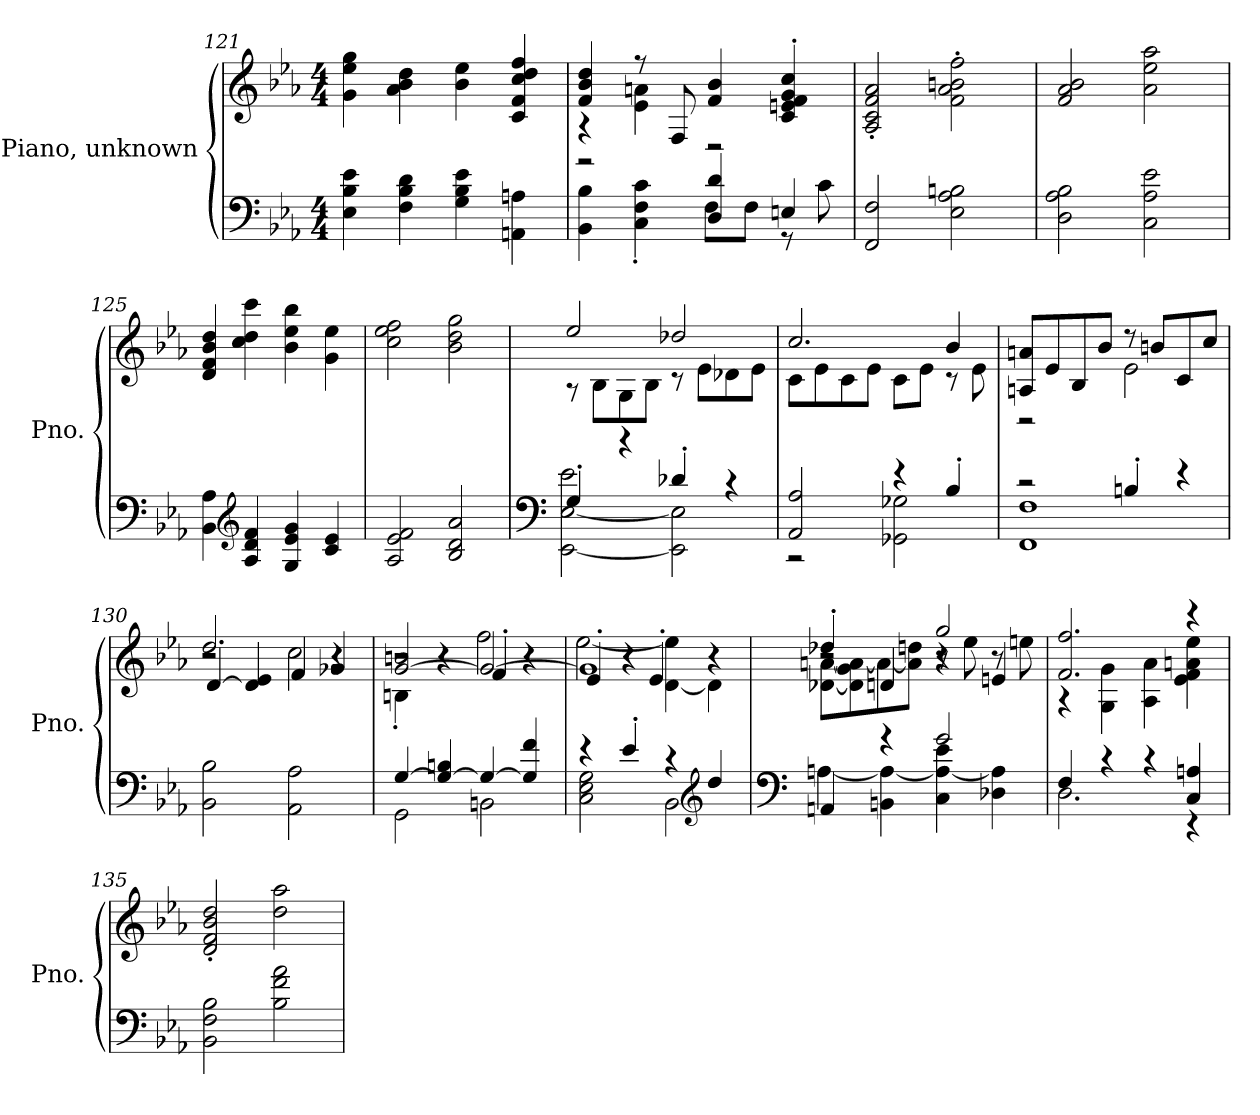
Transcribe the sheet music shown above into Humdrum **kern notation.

**kern	**kern
*part1	*part1
*staff2	*staff1
*I"Piano, unknown	*
*I'Pno.	*
*clefF4	*clefG2
*k[b-e-a-]	*k[b-e-a-]
*M4/4	*M4/4
=121	=121
4E-\ 4B-\ 4e-\	4g\ 4ee-\ 4gg\
4F\ 4B-\ 4d\	4a-\ 4b-\ 4dd\
4G\ 4B-\ 4e-\	4b-\ 4ee-\
4AAn\ 4An\	4c/ 4f/ 4cc/ 4dd/ 4ff/
=122	=122
*^	*^
2r	4BB-\ 4B-\	4f/ 4b-/ 4dd/	4r
.	4C\' 4F\' 4c\'	8r	4e-\ 4an\
.	.	8F/	.
4D/ 4d/	8F\L	4f/ 4b-/	2r
.	8F\J	.	.
4En/	8r	4c/' 4en/' 4f/' 4g/' 4cc/'	.
.	8c\	.	.
*v	*v	*	*
*	*v	*v
=123	=123
2FF/ 2F/	2A-/' 2c/' 2f/' 2a-/'
2E-\ 2A-\ 2Bn\	2f\' 2a-\' 2bn\' 2ff\'
=124	=124
2D\ 2A-\ 2B-\	2f/ 2a-/ 2b-/
2C\ 2A-\ 2e-\	2a-\ 2ee-\ 2aa-\
!!LO:LB:g=z
=125	=125
4BB-\ 4A-\	4d/ 4f/ 4b-/ 4dd/
*clefG2	*
4A-/ 4d/ 4f/	4cc\ 4dd\ 4ccc\
4G/ 4e-/ 4g/	4b-\ 4ee-\ 4bb-\
4c/ 4e-/	4g\ 4ee-\
=126	=126
2A-/ 2e-/ 2f/	2cc\ 2ee-\ 2ff\
2B-/ 2d/ 2a-/	2b-\ 2dd\ 2gg\
=127	=127
*clefF4	*
*^	*^
4G'/	[2EE-\ [2E-\ 2e-\	2ee-/	8r
.	.	.	8B-\L
4r	.	.	8G\
.	.	.	8B-\J
4d-X'/	2EE-\] 2E-\]	2dd-X/	8r
.	.	.	8e-\L
4r	.	.	8d-X\
.	.	.	8e-\J
=128	=128	=128	=128
2AA-/ 2A-/	2r	2.cc/	8c\L
.	.	.	8e-\
.	.	.	8c\
.	.	.	8e-\J
4r	2GG-X\ 2G-X\	.	8c\L
.	.	.	8e-\J
4B-'/	.	4b-/	8r
.	.	.	8e-\
=129	=129	=129	=129
2r	1FF 1F	8An/ 8an/L	2r
.	.	8e-/	.
.	.	8B-/	.
.	.	8b-/J	.
4Bn'/	.	8r	2e-\
.	.	8bn/L	.
4r	.	8c/	.
.	.	8cc/J	.
*v	*v	*	*
!!LO:LB:g=z
=130	=130	=130
*	*	*^
2BB-\ 2B-\	2.dd/	2r	[4d/
.	.	.	4d/] 4e-/
2AA-\ 2A-\	.	2cc\	4f/
.	4r	.	4g-X/
=131	=131	=131	=131
*^	*	*	*
[4G/	2GG\	[2g/ 2bn/	4Bn'\	2r
4G/_ 4Bn/	.	.	4r	.
4G/_	2BBn\	2g/_	2ff\	4f'/
4G/] 4f/	.	.	.	4r
=132	=132	=132	=132	=132
4r	2C\ 2E-\ 2G\	1g]	[2ee-\	4e-'/
4e-'/	.	.	.	4r
4r	2BB-\	.	[4d\ 4ee-\]	4e-'/
*clefG2	*	*	*	*
4dd/	.	.	4d\]	4r
=133	=133	=133	=133	=133
*clefF4	*	*	*	*
4AAn/	[4An\	4dd-X'/	[8d-X\ [8an\L	2r
.	.	.	8d-\] 8g\ 8a\_	.
4r	4BBn\ 4A\_	4dn/	8a\_	.
.	.	.	8a\] 8ddn\J	.
2g/	4C\ 4A\_ 4e-\	2gg/	8r	4r
.	.	.	8ee-\	.
.	4D-X\ 4A\]	.	8r	4en/
.	.	.	8een\	.
*	*	*	*v	*v
!!LO:LB:g=z
=134	=134	=134	=134
4F/	2.D\	2.f/ 2.ff/	4r
4r	.	.	4G\ 4g\
4r	.	.	4A-\ 4a-\
4C/ 4An/	4r	4r	4e-\ 4f\ 4an\ 4ee-\
*v	*v	*	*
*	*v	*v
=135	=135
2BB-\ 2F\ 2B-\	2d/' 2f/' 2b-/' 2dd/'
2B-\ 2f\ 2a-\	2dd\ 2aa-\
=	=
*-	*-
